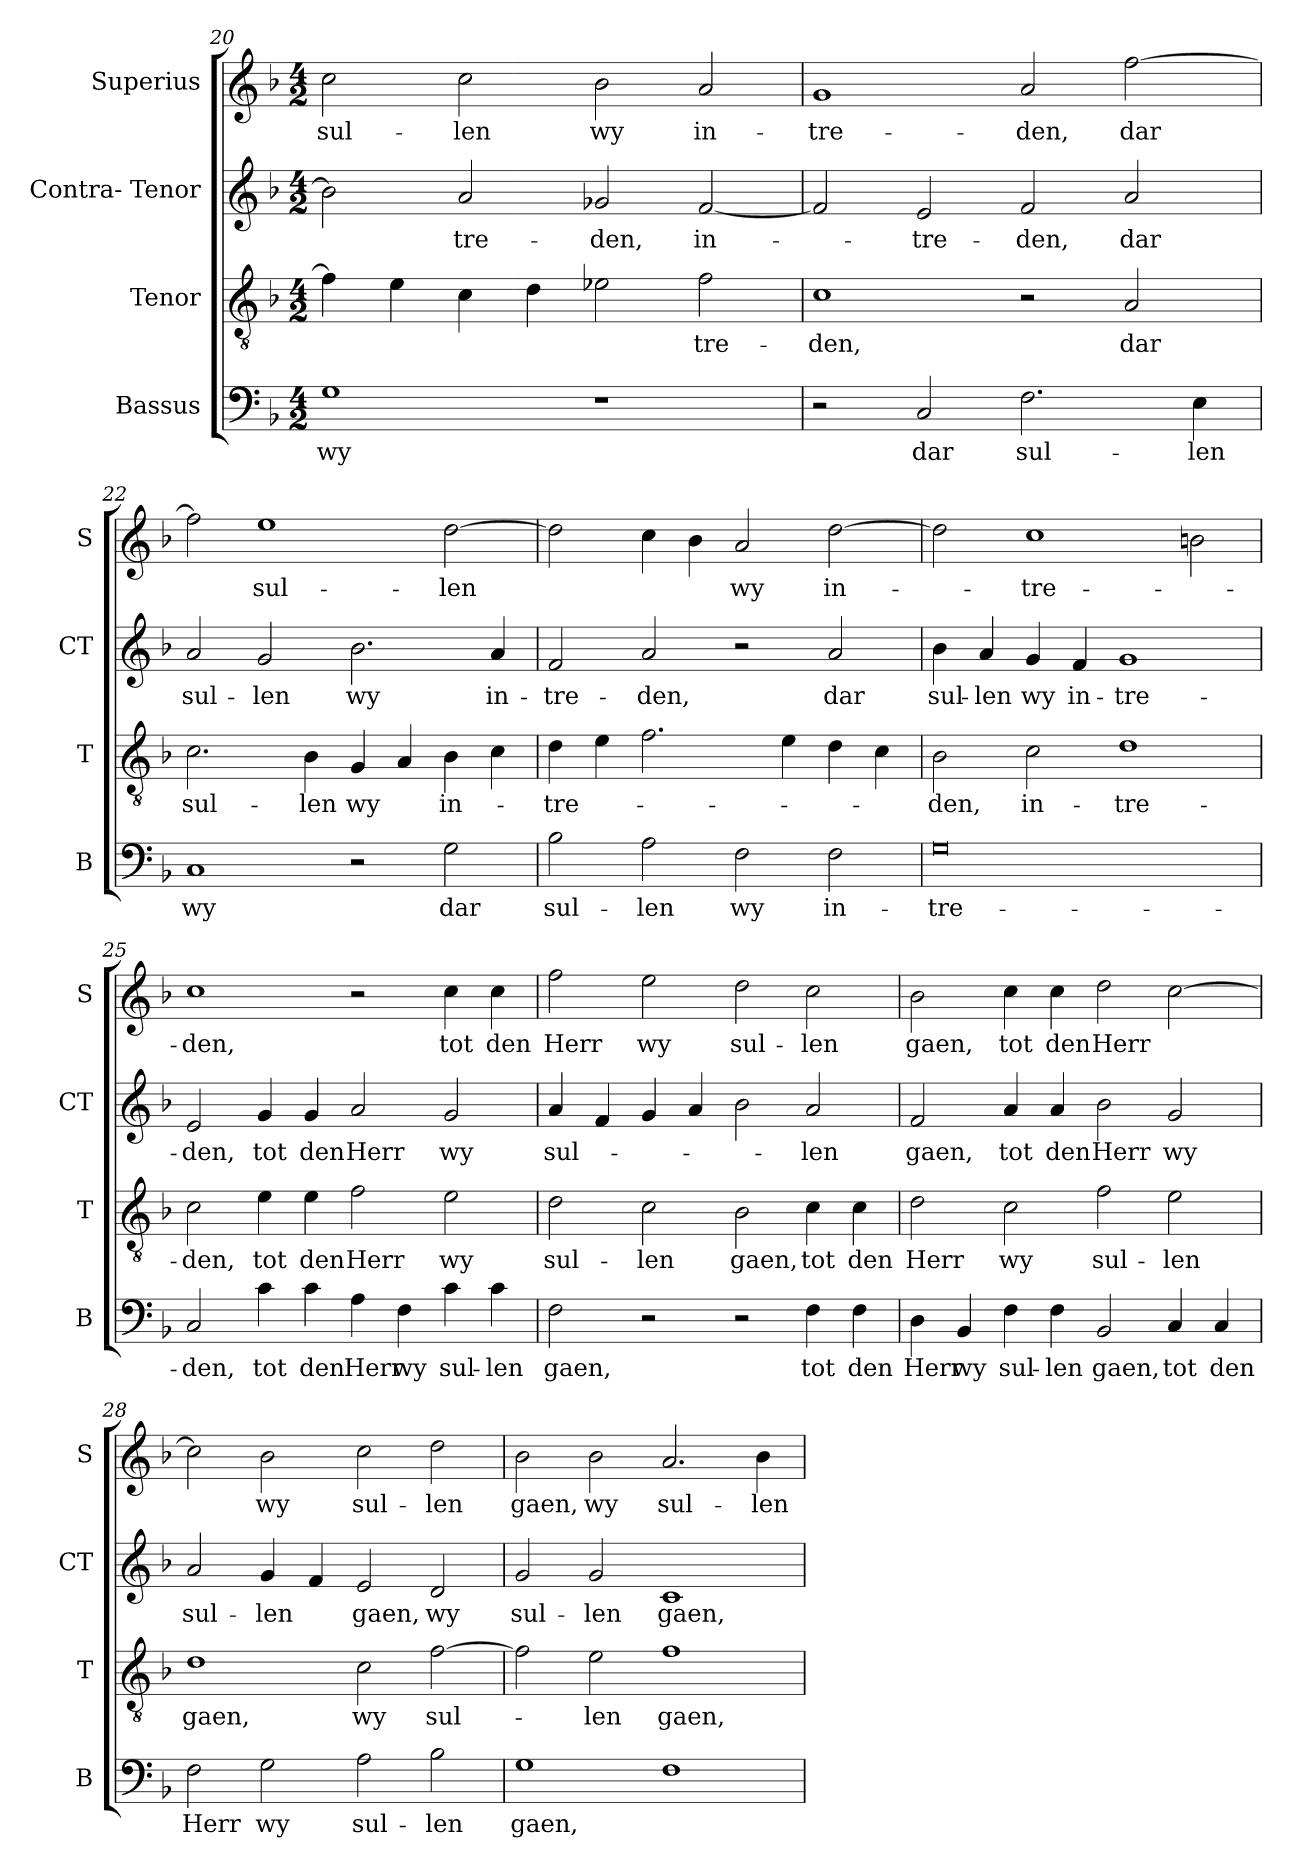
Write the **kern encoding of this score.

**kern	**text	**kern	**text	**kern	**text	**kern	**text
*part4	*part4	*part3	*part3	*part2	*part2	*part1	*part1
*staff4	*staff4	*staff3	*staff3	*staff2	*staff2	*staff1	*staff1
*I"Bassus	*	*I"Tenor	*	*I"Contra- Tenor	*	*I"Superius	*
*I'B	*	*I'T	*	*I'CT	*	*I'S	*
!!LO:LB:g=z
*clefF4	*	*clefGv2	*	*clefG2	*	*clefG2	*
*k[b-]	*	*k[b-]	*	*k[b-]	*	*k[b-]	*
*F:	*	*F:	*	*F:	*	*F:	*
*M4/2	*	*M4/2	*	*M4/2	*	*M4/2	*
=20	=20	=20	=20	=20	=20	=20	=20
!	!LO:LY:b	!	!	!	!	!	!LO:LY:b
1G	wy	4f\]	.	2b-\]	.	2cc\	sul-
.	.	4e\	.	.	.	.	.
!	!	!	!	!	!LO:LY:b	!	!LO:LY:b
.	.	4c\	.	2a/	-tre-	2cc\	-len
.	.	4d\	.	.	.	.	.
!	!	!	!	!	!LO:LY:b	!	!LO:LY:b
1r	.	2e-X\	.	2g-X/	-den,	2b-\	wy
!	!	!	!LO:LY:b	!	!LO:LY:b	!	!LO:LY:b
.	.	2f\	-tre-	[2f/	in-	2a/	in-
=21	=21	=21	=21	=21	=21	=21	=21
!	!	!	!LO:LY:b	!	!	!	!LO:LY:b
2r	.	1c	-den,	2f/]	.	1g	-tre-
!	!LO:LY:b	!	!	!	!LO:LY:b	!	!
2C/	dar	.	.	2e/	-tre-	.	.
!	!LO:LY:b	!	!	!	!LO:LY:b	!	!LO:LY:b
2.F\	sul-	2r	.	2f/	-den,	2a/	-den,
!	!	!	!LO:LY:b	!	!LO:LY:b	!	!LO:LY:b
.	.	2A/	dar	2a/	dar	[2ff\	dar
!	!LO:LY:b	!	!	!	!	!	!
4E\	-len	.	.	.	.	.	.
=22	=22	=22	=22	=22	=22	=22	=22
!	!LO:LY:b	!	!LO:LY:b	!	!LO:LY:b	!	!
1C	wy	2.c\	sul-	2a/	sul-	2ff\]	.
!	!	!	!	!	!LO:LY:b	!	!LO:LY:b
.	.	.	.	2g/	-len	1ee	sul-
!	!	!	!LO:LY:b	!	!	!	!
.	.	4B-\	-len	.	.	.	.
!	!	!	!LO:LY:b	!	!LO:LY:b	!	!
2r	.	4G/	wy	2.b-\	wy	.	.
.	.	4A/	.	.	.	.	.
!	!LO:LY:b	!	!LO:LY:b	!	!	!	!LO:LY:b
2G\	dar	4B-\	in-	.	.	[2dd\	-len
!	!	!	!	!	!LO:LY:b	!	!
.	.	4c\	.	4a/	in-	.	.
=23	=23	=23	=23	=23	=23	=23	=23
!	!LO:LY:b	!	!LO:LY:b	!	!LO:LY:b	!	!
2B-\	sul-	4d\	-tre-	2f/	-tre-	2dd\]	.
.	.	4e\	.	.	.	.	.
!	!LO:LY:b	!	!	!	!LO:LY:b	!	!
2A\	-len	2.f\	.	2a/	-den,	4cc\	.
.	.	.	.	.	.	4b-\	.
!	!LO:LY:b	!	!	!	!	!	!LO:LY:b
2F\	wy	.	.	2r	.	2a/	wy
.	.	4e\	.	.	.	.	.
!	!LO:LY:b	!	!	!	!LO:LY:b	!	!LO:LY:b
2F\	in-	4d\	.	2a/	dar	[2dd\	in-
.	.	4c\	.	.	.	.	.
!!LO:LB:g=z
=24	=24	=24	=24	=24	=24	=24	=24
!	!LO:LY:b	!	!LO:LY:b	!	!LO:LY:b	!	!
0G	-tre-	2B-\	-den,	4b-\	sul-	2dd\]	.
!	!	!	!	!	!LO:LY:b	!	!
.	.	.	.	4a/	-len	.	.
!	!	!	!LO:LY:b	!	!LO:LY:b	!	!LO:LY:b
.	.	2c\	in-	4g/	wy	1cc	-tre-
!	!	!	!	!	!LO:LY:b	!	!
.	.	.	.	4f/	in-	.	.
!	!	!	!LO:LY:b	!	!LO:LY:b	!	!
.	.	1d	-tre-	1g	-tre-	.	.
.	.	.	.	.	.	2bn\	.
=25	=25	=25	=25	=25	=25	=25	=25
!	!LO:LY:b	!	!LO:LY:b	!	!LO:LY:b	!	!LO:LY:b
2C/	-den,	2c\	-den,	2e/	-den,	1cc	-den,
!	!LO:LY:b	!	!LO:LY:b	!	!LO:LY:b	!	!
4c\	tot	4e\	tot	4g/	tot	.	.
!	!LO:LY:b	!	!LO:LY:b	!	!LO:LY:b	!	!
4c\	den	4e\	den	4g/	den	.	.
!	!LO:LY:b	!	!LO:LY:b	!	!LO:LY:b	!	!
4A\	Herr	2f\	Herr	2a/	Herr	2r	.
!	!LO:LY:b	!	!	!	!	!	!
4F\	wy	.	.	.	.	.	.
!	!LO:LY:b	!	!LO:LY:b	!	!LO:LY:b	!	!LO:LY:b
4c\	sul-	2e\	wy	2g/	wy	4cc\	tot
!	!LO:LY:b	!	!	!	!	!	!LO:LY:b
4c\	-len	.	.	.	.	4cc\	den
=26	=26	=26	=26	=26	=26	=26	=26
!	!LO:LY:b	!	!LO:LY:b	!	!LO:LY:b	!	!LO:LY:b
2F\	gaen,	2d\	sul-	4a/	sul-	2ff\	Herr
.	.	.	.	4f/	.	.	.
!	!	!	!LO:LY:b	!	!	!	!LO:LY:b
2r	.	2c\	-len	4g/	.	2ee\	wy
.	.	.	.	4a/	.	.	.
!	!	!	!LO:LY:b	!	!	!	!LO:LY:b
2r	.	2B-\	gaen,	2b-\	.	2dd\	sul-
!	!LO:LY:b	!	!LO:LY:b	!	!LO:LY:b	!	!LO:LY:b
4F\	tot	4c\	tot	2a/	-len	2cc\	-len
!	!LO:LY:b	!	!LO:LY:b	!	!	!	!
4F\	den	4c\	den	.	.	.	.
!!LO:PB:g=z
=27	=27	=27	=27	=27	=27	=27	=27
!	!LO:LY:b	!	!LO:LY:b	!	!LO:LY:b	!	!LO:LY:b
4D\	Herr	2d\	Herr	2f/	gaen,	2b-\	gaen,
!	!LO:LY:b	!	!	!	!	!	!
4BB-/	wy	.	.	.	.	.	.
!	!LO:LY:b	!	!LO:LY:b	!	!LO:LY:b	!	!LO:LY:b
4F\	sul-	2c\	wy	4a/	tot	4cc\	tot
!	!LO:LY:b	!	!	!	!LO:LY:b	!	!LO:LY:b
4F\	-len	.	.	4a/	den	4cc\	den
!	!LO:LY:b	!	!LO:LY:b	!	!LO:LY:b	!	!LO:LY:b
2BB-/	gaen,	2f\	sul-	2b-\	Herr	2dd\	Herr
!	!LO:LY:b	!	!LO:LY:b	!	!LO:LY:b	!	!
4C/	tot	2e\	-len	2g/	wy	[2cc\	.
!	!LO:LY:b	!	!	!	!	!	!
4C/	den	.	.	.	.	.	.
=28	=28	=28	=28	=28	=28	=28	=28
!	!LO:LY:b	!	!LO:LY:b	!	!LO:LY:b	!	!
2F\	Herr	1d	gaen,	2a/	sul-	2cc\]	.
!	!LO:LY:b	!	!	!	!LO:LY:b	!	!LO:LY:b
2G\	wy	.	.	4g/	-len	2b-\	wy
.	.	.	.	4f/	.	.	.
!	!LO:LY:b	!	!LO:LY:b	!	!LO:LY:b	!	!LO:LY:b
2A\	sul-	2c\	wy	2e/	gaen,	2cc\	sul-
!	!LO:LY:b	!	!LO:LY:b	!	!LO:LY:b	!	!LO:LY:b
2B-\	-len	[2f\	sul-	2d/	wy	2dd\	-len
=29	=29	=29	=29	=29	=29	=29	=29
!	!LO:LY:b	!	!	!	!LO:LY:b	!	!LO:LY:b
1G	gaen,	2f\]	.	2g/	sul-	2b-\	gaen,
!	!	!	!LO:LY:b	!	!LO:LY:b	!	!LO:LY:b
.	.	2e\	-len	2g/	-len	2b-\	wy
!	!	!	!LO:LY:b	!	!LO:LY:b	!	!LO:LY:b
1F	.	1f	gaen,	1c	gaen,	2.a/	sul-
!	!	!	!	!	!	!	!LO:LY:b
.	.	.	.	.	.	4b-\	-len
=	=	=	=	=	=	=	=
*-	*-	*-	*-	*-	*-	*-	*-
